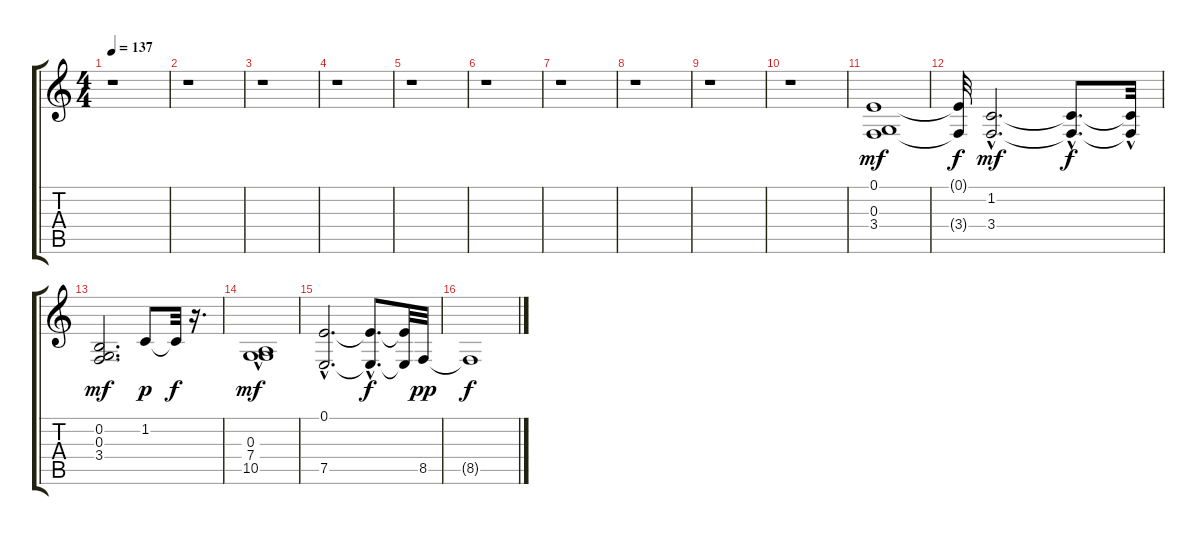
\track "" {instrument fx7echoes}
\staff {score tabs}
\tuning (E4 B3 G3 D3 A2 E2) {hide}
\ts (4 4)
\tempo 137
\clef g2
\ks c
r.1{dy mf} |
r.1 |
r.1 |
r.1 |
r.1 |
r.1 |
r.1 |
r.1 |
r.1 |
r.1 |
(0.1 0.3 3.4).1 |
(0.1{t} 3.4{t}).32{dy f} (1.2{hac} 3.4{hac}).2{d dy mf} (1.2{hac t} 3.4{hac t}).8{d dy f} (1.2{hac t} 3.4{t}).32 |
(0.2 0.3 3.4).2{d dy mf} 1.2.8{dy p} 1.2{t}.32{dy f} r.16{d} |
(0.3 7.4{hac} 10.5{hac}).1{dy mf} |
(0.1{hac} 7.5{hac}).2{d} (0.1{hac t} 7.5{hac t}).8{d dy f} (0.1{t} 7.5{t}).32 8.5.32{dy pp} |
8.5{t}.1{dy f}
